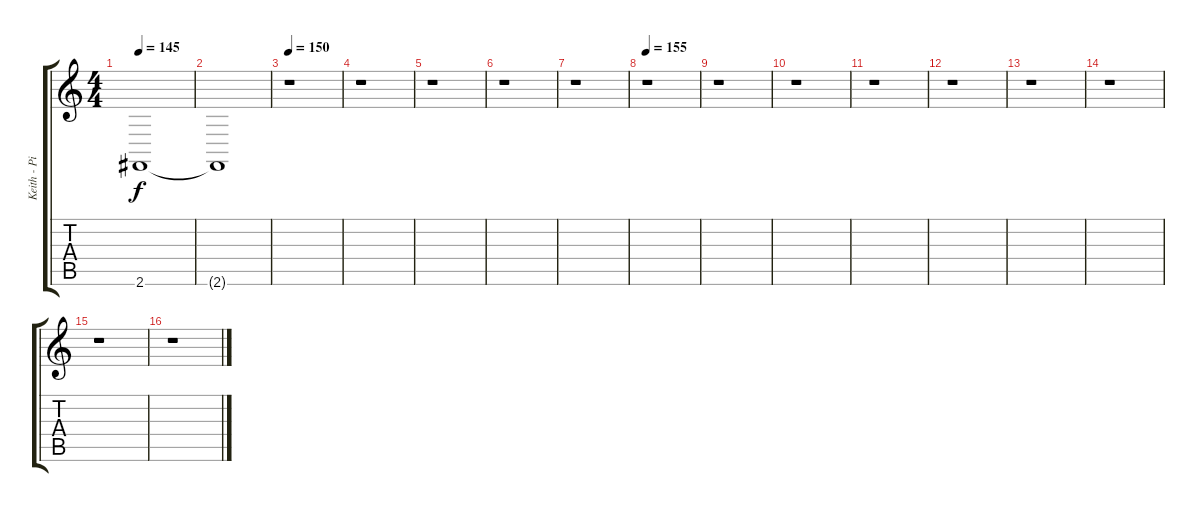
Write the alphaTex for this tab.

\track ("Keith - Piano LH" "Keith - Pi") {instrument acousticgrandpiano}
\staff {score tabs}
\tuning (E4 B3 G3 D3 A2 E2) {hide}
\ts (4 4)
\tempo 145
\clef g2
\ks c
2.6.1{dy f} |
2.6{t}.1 |
\tempo 150
r.1 |
r.1 |
r.1 |
r.1 |
r.1 |
\tempo 154
\tempo 155
r.1 |
r.1 |
r.1 |
r.1 |
r.1 |
r.1 |
r.1 |
r.1 |
r.1
